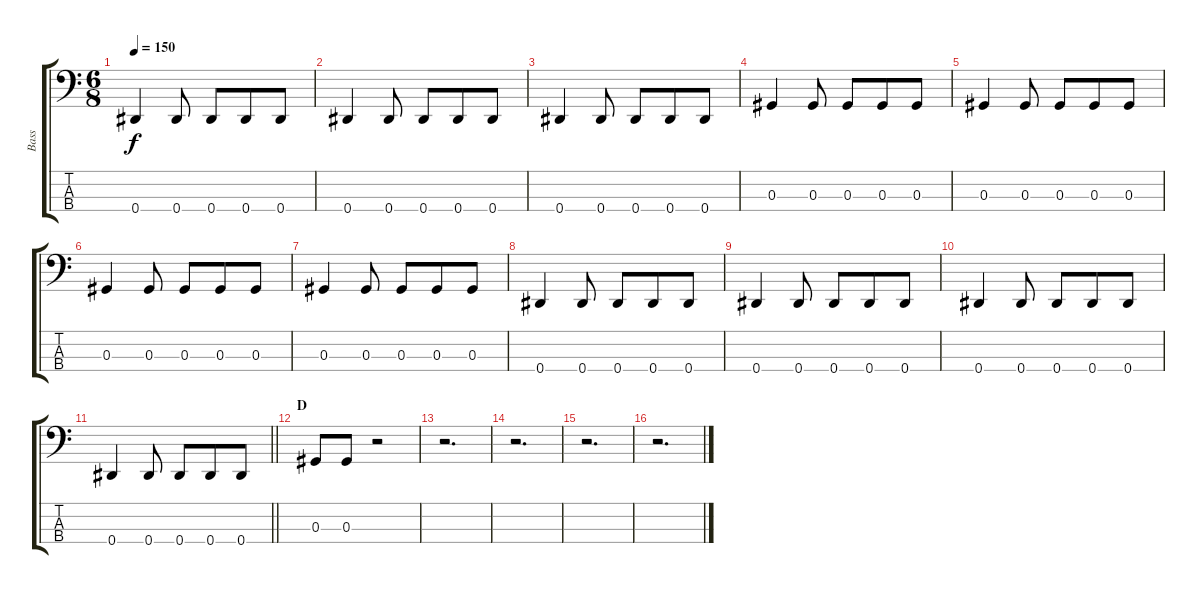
\track ("Bass" "Bass") {instrument electricbassfinger}
\staff {score tabs}
\tuning (Gb2 Db2 Ab1 Eb1) {hide}
\ts (6 8)
\tempo 150
\clef f4
\ks c
0.4.4{dy f} 0.4.8 0.4.8 0.4.8 0.4.8 |
0.4.4 0.4.8 0.4.8 0.4.8 0.4.8 |
0.4.4 0.4.8 0.4.8 0.4.8 0.4.8 |
0.3.4 0.3.8 0.3.8 0.3.8 0.3.8 |
0.3.4 0.3.8 0.3.8 0.3.8 0.3.8 |
0.3.4 0.3.8 0.3.8 0.3.8 0.3.8 |
0.3.4 0.3.8 0.3.8 0.3.8 0.3.8 |
0.4.4 0.4.8 0.4.8 0.4.8 0.4.8 |
0.4.4 0.4.8 0.4.8 0.4.8 0.4.8 |
0.4.4 0.4.8 0.4.8 0.4.8 0.4.8 |
\barLineRight lightlight
0.4.4 0.4.8 0.4.8 0.4.8 0.4.8 |
\section ("" "D")
0.3.8 0.3.8 r.2 |
r.2{d} |
r.2{d} |
r.2{d} |
r.2{d}
